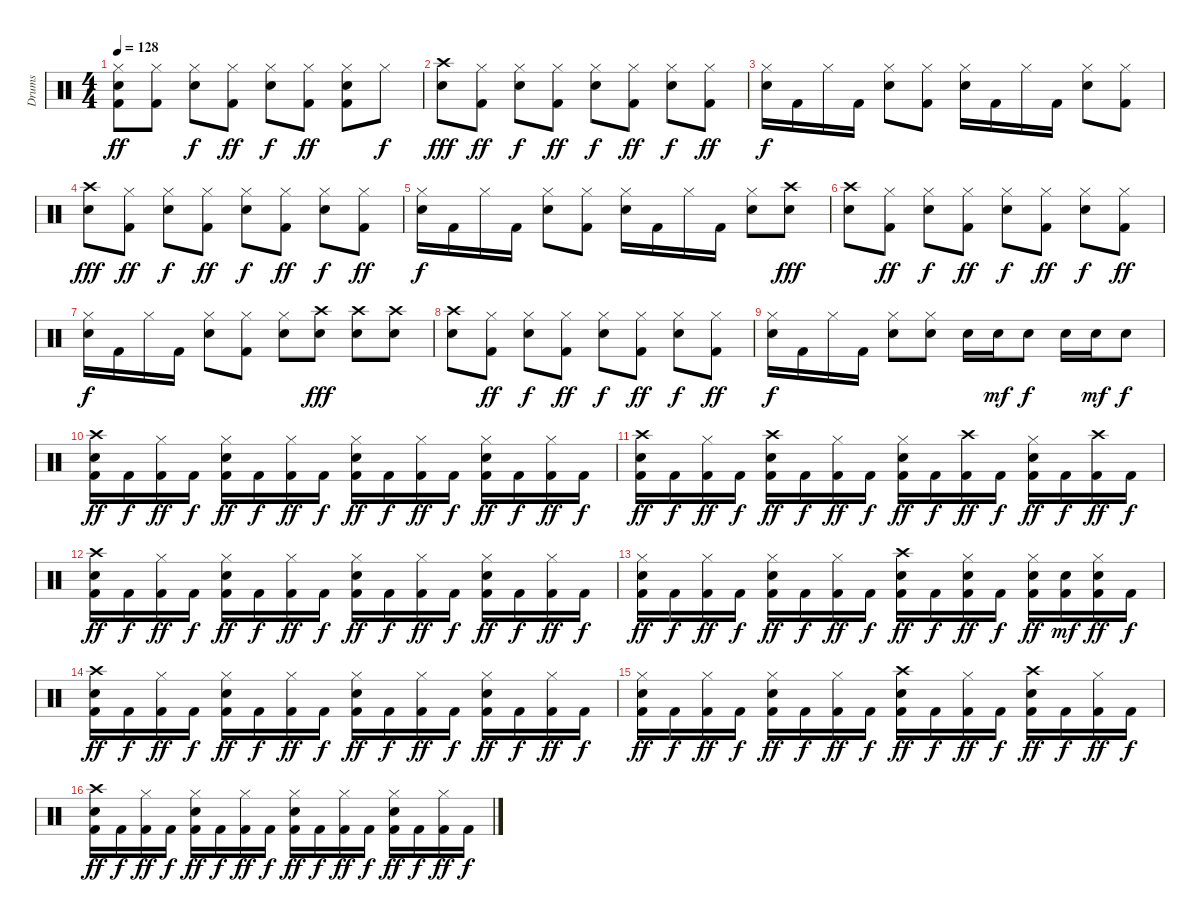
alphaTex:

\track ("Drums" "Drums") {instrument percussion}
\staff {score}
\articulation defaults
\ts (4 4)
\tempo 128
\clef neutral
\ks c
("Hi-Hat (closed)" "Snare (hit) 2" "Kick (hit) 2").8{dy ff} ("Hi-Hat (closed)" "Kick (hit) 2").8 ("Hi-Hat (closed)" "Snare (hit) 2").8{dy f} ("Hi-Hat (closed)" "Kick (hit) 2").8{dy ff} ("Hi-Hat (closed)" "Snare (hit) 2").8{dy f} ("Hi-Hat (closed)" "Kick (hit) 2").8{dy ff} ("Hi-Hat (closed)" "Snare (hit) 2" "Kick (hit) 2").8 "Hi-Hat (closed)".8{dy f} |
("Crash high (hit)" "Snare (hit) 2").8{dy fff} ("Hi-Hat (closed)" "Kick (hit) 2").8{dy ff} ("Hi-Hat (closed)" "Snare (hit) 2").8{dy f} ("Hi-Hat (closed)" "Kick (hit) 2").8{dy ff} ("Hi-Hat (closed)" "Snare (hit) 2").8{dy f} ("Hi-Hat (closed)" "Kick (hit) 2").8{dy ff} ("Hi-Hat (closed)" "Snare (hit) 2").8{dy f} ("Hi-Hat (closed)" "Kick (hit) 2").8{dy ff} |
("Hi-Hat (closed)" "Snare (hit) 2").16{dy f} "Kick (hit) 2".16 "Hi-Hat (closed)".16 "Kick (hit) 2".16 ("Hi-Hat (closed)" "Snare (hit) 2").8 ("Hi-Hat (closed)" "Kick (hit) 2").8 ("Hi-Hat (closed)" "Snare (hit) 2").16 "Kick (hit) 2".16 "Hi-Hat (closed)".16 "Kick (hit) 2".16 ("Hi-Hat (closed)" "Snare (hit) 2").8 ("Hi-Hat (closed)" "Kick (hit) 2").8 |
("Crash high (hit)" "Snare (hit) 2").8{dy fff} ("Hi-Hat (closed)" "Kick (hit) 2").8{dy ff} ("Hi-Hat (closed)" "Snare (hit) 2").8{dy f} ("Hi-Hat (closed)" "Kick (hit) 2").8{dy ff} ("Hi-Hat (closed)" "Snare (hit) 2").8{dy f} ("Hi-Hat (closed)" "Kick (hit) 2").8{dy ff} ("Hi-Hat (closed)" "Snare (hit) 2").8{dy f} ("Hi-Hat (closed)" "Kick (hit) 2").8{dy ff} |
("Hi-Hat (closed)" "Snare (hit) 2").16{dy f} "Kick (hit) 2".16 "Hi-Hat (closed)".16 "Kick (hit) 2".16 ("Hi-Hat (closed)" "Snare (hit) 2").8 ("Hi-Hat (closed)" "Kick (hit) 2").8 ("Hi-Hat (closed)" "Snare (hit) 2").16 "Kick (hit) 2".16 "Hi-Hat (closed)".16 "Kick (hit) 2".16 ("Hi-Hat (closed)" "Snare (hit) 2").8 ("Crash high (hit)" "Snare (hit) 2").8{dy fff} |
("Crash high (hit)" "Snare (hit) 2").8 ("Hi-Hat (closed)" "Kick (hit) 2").8{dy ff} ("Hi-Hat (closed)" "Snare (hit) 2").8{dy f} ("Hi-Hat (closed)" "Kick (hit) 2").8{dy ff} ("Hi-Hat (closed)" "Snare (hit) 2").8{dy f} ("Hi-Hat (closed)" "Kick (hit) 2").8{dy ff} ("Hi-Hat (closed)" "Snare (hit) 2").8{dy f} ("Hi-Hat (closed)" "Kick (hit) 2").8{dy ff} |
("Hi-Hat (closed)" "Snare (hit) 2").16{dy f} "Kick (hit) 2".16 "Hi-Hat (closed)".16 "Kick (hit) 2".16 ("Hi-Hat (closed)" "Snare (hit) 2").8 ("Hi-Hat (closed)" "Kick (hit) 2").8 ("Hi-Hat (closed)" "Snare (hit) 2").8 ("Crash high (hit)" "Snare (hit) 2").8{dy fff} ("Crash high (hit)" "Snare (hit) 2").8 ("Crash high (hit)" "Snare (hit) 2").8 |
("Crash high (hit)" "Snare (hit) 2").8 ("Hi-Hat (closed)" "Kick (hit) 2").8{dy ff} ("Hi-Hat (closed)" "Snare (hit) 2").8{dy f} ("Hi-Hat (closed)" "Kick (hit) 2").8{dy ff} ("Hi-Hat (closed)" "Snare (hit) 2").8{dy f} ("Hi-Hat (closed)" "Kick (hit) 2").8{dy ff} ("Hi-Hat (closed)" "Snare (hit) 2").8{dy f} ("Hi-Hat (closed)" "Kick (hit) 2").8{dy ff} |
("Hi-Hat (closed)" "Snare (hit) 2").16{dy f} "Kick (hit) 2".16 "Hi-Hat (closed)".16 "Kick (hit) 2".16 ("Hi-Hat (closed)" "Snare (hit) 2").8 ("Hi-Hat (closed)" "Snare (hit) 2").8 "Snare (hit) 2".16 "Snare (hit) 2".16{dy mf} "Snare (hit) 2".8{dy f} "Snare (hit) 2".16 "Snare (hit) 2".16{dy mf} "Snare (hit) 2".8{dy f} |
("Crash high (hit)" "Snare (hit) 2" "Kick (hit) 2").16{dy ff} "Kick (hit) 2".16{dy f} ("Hi-Hat (closed)" "Kick (hit) 2").16{dy ff} "Kick (hit) 2".16{dy f} ("Hi-Hat (closed)" "Snare (hit) 2" "Kick (hit) 2").16{dy ff} "Kick (hit) 2".16{dy f} ("Hi-Hat (closed)" "Kick (hit) 2").16{dy ff} "Kick (hit) 2".16{dy f} ("Hi-Hat (closed)" "Snare (hit) 2" "Kick (hit) 2").16{dy ff} "Kick (hit) 2".16{dy f} ("Hi-Hat (closed)" "Kick (hit) 2").16{dy ff} "Kick (hit) 2".16{dy f} ("Hi-Hat (closed)" "Snare (hit) 2" "Kick (hit) 2").16{dy ff} "Kick (hit) 2".16{dy f} ("Hi-Hat (closed)" "Kick (hit) 2").16{dy ff} "Kick (hit) 2".16{dy f} |
("Crash high (hit)" "Snare (hit) 2" "Kick (hit) 2").16{dy ff} "Kick (hit) 2".16{dy f} ("Hi-Hat (closed)" "Kick (hit) 2").16{dy ff} "Kick (hit) 2".16{dy f} ("Crash high (hit)" "Snare (hit) 2" "Kick (hit) 2").16{dy ff} "Kick (hit) 2".16{dy f} ("Hi-Hat (closed)" "Kick (hit) 2").16{dy ff} "Kick (hit) 2".16{dy f} ("Hi-Hat (closed)" "Snare (hit) 2" "Kick (hit) 2").16{dy ff} "Kick (hit) 2".16{dy f} ("Crash high (hit)" "Kick (hit) 2").16{dy ff} "Kick (hit) 2".16{dy f} ("Hi-Hat (closed)" "Snare (hit) 2" "Kick (hit) 2").16{dy ff} "Kick (hit) 2".16{dy f} ("Crash high (hit)" "Kick (hit) 2").16{dy ff} "Kick (hit) 2".16{dy f} |
("Crash high (hit)" "Snare (hit) 2" "Kick (hit) 2").16{dy ff} "Kick (hit) 2".16{dy f} ("Hi-Hat (closed)" "Kick (hit) 2").16{dy ff} "Kick (hit) 2".16{dy f} ("Hi-Hat (closed)" "Snare (hit) 2" "Kick (hit) 2").16{dy ff} "Kick (hit) 2".16{dy f} ("Hi-Hat (closed)" "Kick (hit) 2").16{dy ff} "Kick (hit) 2".16{dy f} ("Hi-Hat (closed)" "Snare (hit) 2" "Kick (hit) 2").16{dy ff} "Kick (hit) 2".16{dy f} ("Hi-Hat (closed)" "Kick (hit) 2").16{dy ff} "Kick (hit) 2".16{dy f} ("Hi-Hat (closed)" "Snare (hit) 2" "Kick (hit) 2").16{dy ff} "Kick (hit) 2".16{dy f} ("Hi-Hat (closed)" "Kick (hit) 2").16{dy ff} "Kick (hit) 2".16{dy f} |
("Hi-Hat (closed)" "Snare (hit) 2" "Kick (hit) 2").16{dy ff} "Kick (hit) 2".16{dy f} ("Hi-Hat (closed)" "Kick (hit) 2").16{dy ff} "Kick (hit) 2".16{dy f} ("Hi-Hat (closed)" "Snare (hit) 2" "Kick (hit) 2").16{dy ff} "Kick (hit) 2".16{dy f} ("Hi-Hat (closed)" "Kick (hit) 2").16{dy ff} "Kick (hit) 2".16{dy f} ("Crash high (hit)" "Snare (hit) 2" "Kick (hit) 2").16{dy ff} "Kick (hit) 2".16{dy f} ("Hi-Hat (closed)" "Snare (hit) 2" "Kick (hit) 2").16{dy ff} "Kick (hit) 2".16{dy f} ("Hi-Hat (closed)" "Snare (hit) 2" "Kick (hit) 2").16{dy ff} ("Snare (hit) 2" "Kick (hit) 2").16{dy mf} ("Hi-Hat (closed)" "Snare (hit) 2" "Kick (hit) 2").16{dy ff} "Kick (hit) 2".16{dy f} |
("Crash high (hit)" "Snare (hit) 2" "Kick (hit) 2").16{dy ff} "Kick (hit) 2".16{dy f} ("Hi-Hat (closed)" "Kick (hit) 2").16{dy ff} "Kick (hit) 2".16{dy f} ("Hi-Hat (closed)" "Snare (hit) 2" "Kick (hit) 2").16{dy ff} "Kick (hit) 2".16{dy f} ("Hi-Hat (closed)" "Kick (hit) 2").16{dy ff} "Kick (hit) 2".16{dy f} ("Hi-Hat (closed)" "Snare (hit) 2" "Kick (hit) 2").16{dy ff} "Kick (hit) 2".16{dy f} ("Hi-Hat (closed)" "Kick (hit) 2").16{dy ff} "Kick (hit) 2".16{dy f} ("Hi-Hat (closed)" "Snare (hit) 2" "Kick (hit) 2").16{dy ff} "Kick (hit) 2".16{dy f} ("Hi-Hat (closed)" "Kick (hit) 2").16{dy ff} "Kick (hit) 2".16{dy f} |
("Hi-Hat (closed)" "Snare (hit) 2" "Kick (hit) 2").16{dy ff} "Kick (hit) 2".16{dy f} ("Hi-Hat (closed)" "Kick (hit) 2").16{dy ff} "Kick (hit) 2".16{dy f} ("Hi-Hat (closed)" "Snare (hit) 2" "Kick (hit) 2").16{dy ff} "Kick (hit) 2".16{dy f} ("Hi-Hat (closed)" "Kick (hit) 2").16{dy ff} "Kick (hit) 2".16{dy f} ("Crash high (hit)" "Snare (hit) 2" "Kick (hit) 2").16{dy ff} "Kick (hit) 2".16{dy f} ("Hi-Hat (closed)" "Kick (hit) 2").16{dy ff} "Kick (hit) 2".16{dy f} ("Crash high (hit)" "Snare (hit) 2" "Kick (hit) 2").16{dy ff} "Kick (hit) 2".16{dy f} ("Hi-Hat (closed)" "Kick (hit) 2").16{dy ff} "Kick (hit) 2".16{dy f} |
("Crash high (hit)" "Snare (hit) 2" "Kick (hit) 2").16{dy ff} "Kick (hit) 2".16{dy f} ("Hi-Hat (closed)" "Kick (hit) 2").16{dy ff} "Kick (hit) 2".16{dy f} ("Hi-Hat (closed)" "Snare (hit) 2" "Kick (hit) 2").16{dy ff} "Kick (hit) 2".16{dy f} ("Hi-Hat (closed)" "Kick (hit) 2").16{dy ff} "Kick (hit) 2".16{dy f} ("Hi-Hat (closed)" "Snare (hit) 2" "Kick (hit) 2").16{dy ff} "Kick (hit) 2".16{dy f} ("Hi-Hat (closed)" "Kick (hit) 2").16{dy ff} "Kick (hit) 2".16{dy f} ("Hi-Hat (closed)" "Snare (hit) 2" "Kick (hit) 2").16{dy ff} "Kick (hit) 2".16{dy f} ("Hi-Hat (closed)" "Kick (hit) 2").16{dy ff} "Kick (hit) 2".16{dy f}
